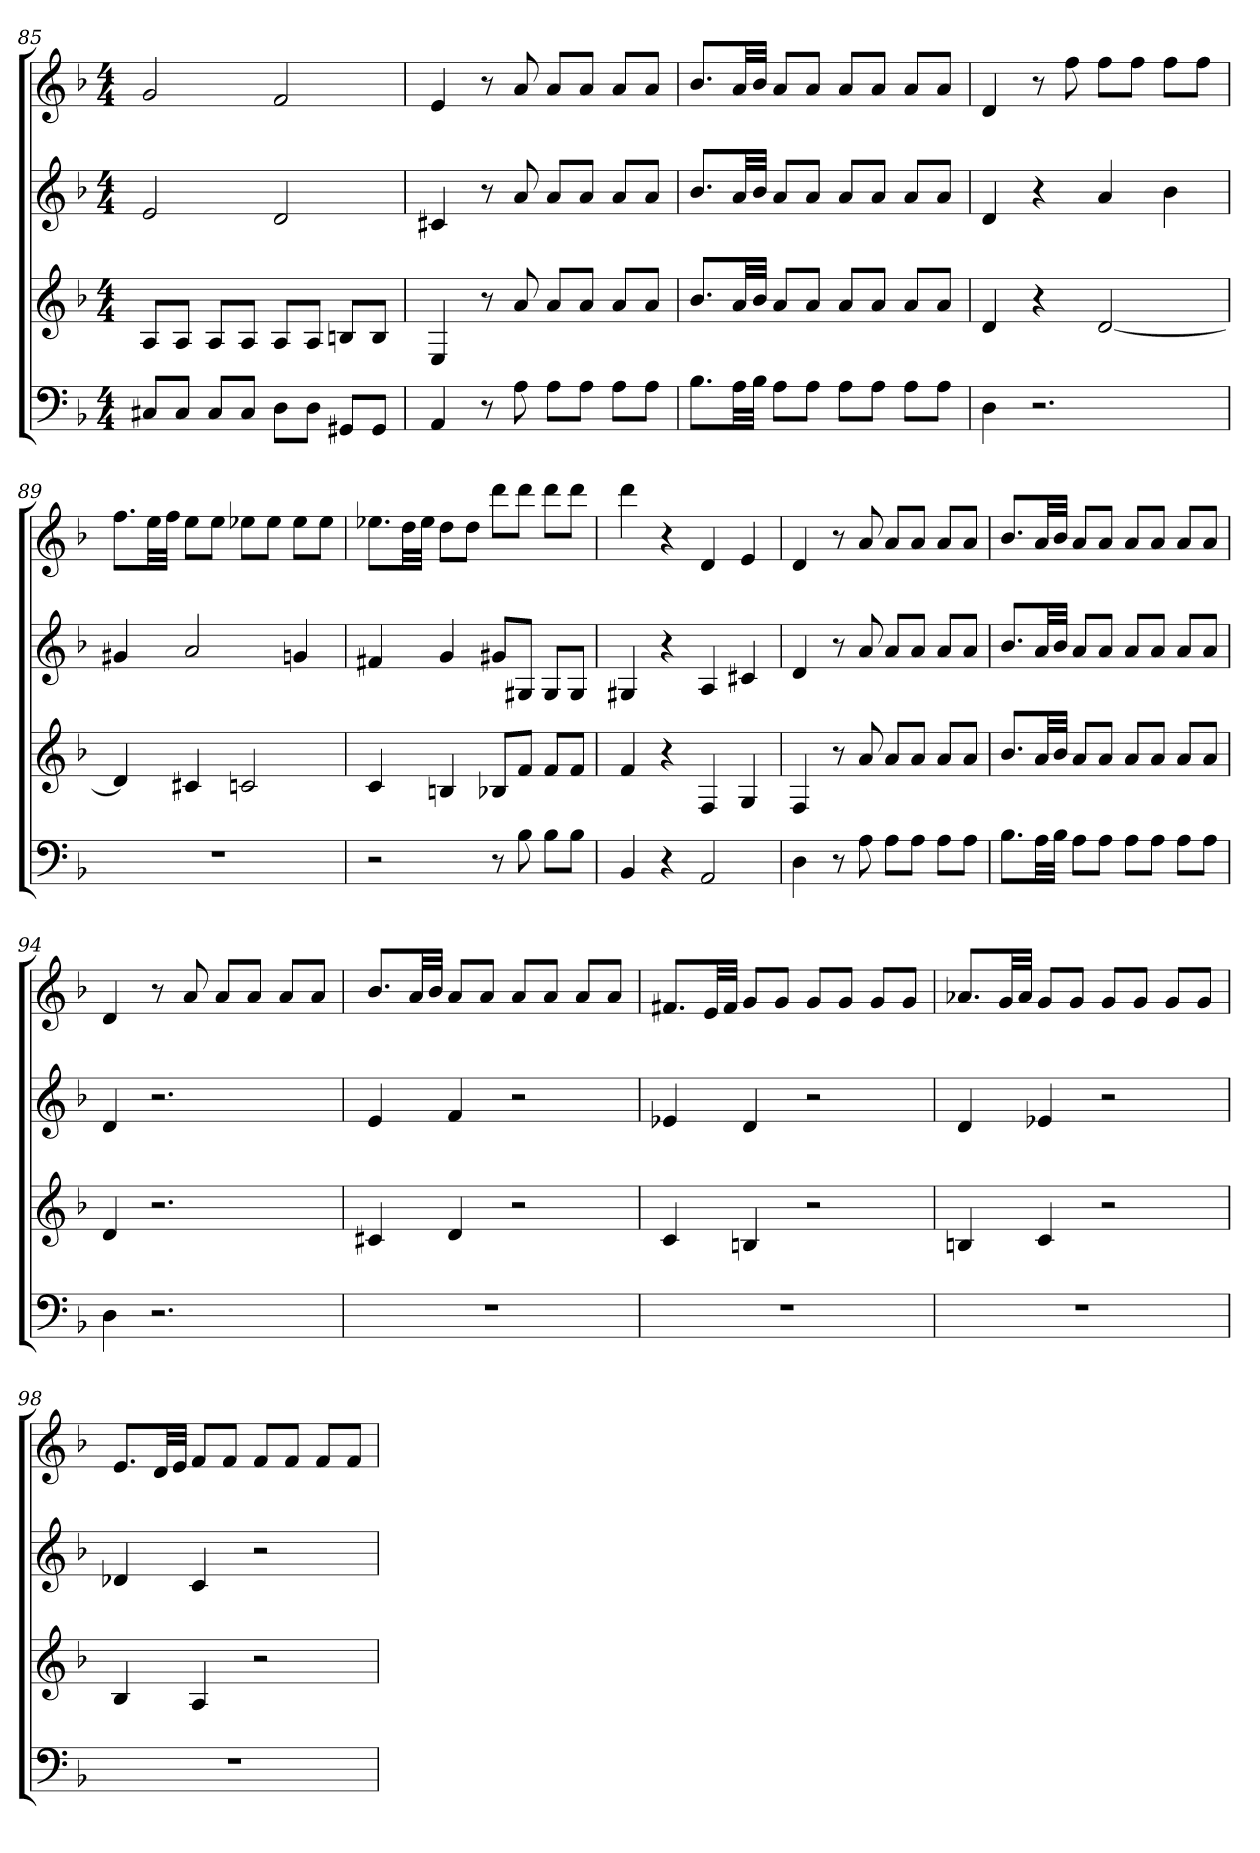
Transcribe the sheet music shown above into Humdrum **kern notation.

**kern	**kern	**kern	**kern
*part4	*part3	*part2	*part1
*staff4	*staff3	*staff2	*staff1
*k[b-]	*k[b-]	*k[b-]	*k[b-]
*d:	*d:	*d:	*d:
*M4/4	*M4/4	*M4/4	*M4/4
=85	=85	=85	=85
8C#XL	8AL	2e	2g
8C#J	8AJ	.	.
8C#L	8AL	.	.
8C#J	8AJ	.	.
8DL	8AL	2d	2f
8DJ	8AJ	.	.
8GG#XL	8BnL	.	.
8GG#J	8BJ	.	.
=86	=86	=86	=86
4AA	4E	4c#X	4e
8r	8r	8r	8r
8A	8a	8a	8a
8AL	8aL	8aL	8aL
8AJ	8aJ	8aJ	8aJ
8AL	8aL	8aL	8aL
8AJ	8aJ	8aJ	8aJ
=87	=87	=87	=87
8.B-L	8.b-L	8.b-L	8.b-L
32ALL	32aLL	32aLL	32aLL
32B-JJJ	32b-JJJ	32b-JJJ	32b-JJJ
8AL	8aL	8aL	8aL
8AJ	8aJ	8aJ	8aJ
8AL	8aL	8aL	8aL
8AJ	8aJ	8aJ	8aJ
8AL	8aL	8aL	8aL
8AJ	8aJ	8aJ	8aJ
=88	=88	=88	=88
4D	4d	4d	4d
2.r	4r	4r	8r
.	.	.	8ff
.	[2d	4a	8ffL
.	.	.	8ffJ
.	.	4b-	8ffL
.	.	.	8ffJ
=89	=89	=89	=89
1r	4d]	4g#X	8.ffL
.	.	.	32eeLL
.	.	.	32ffJJJ
.	4c#X	2a	8eeL
.	.	.	8eeJ
.	2cn	.	8ee-XL
.	.	.	8ee-J
.	.	4gn	8ee-L
.	.	.	8ee-J
=90	=90	=90	=90
2r	4c	4f#X	8.ee-XL
.	.	.	32ddLL
.	.	.	32ee-JJJ
.	4Bn	4g	8ddL
.	.	.	8ddJ
8r	8B-XL	8g#XL	8dddL
8B-	8fJ	8G#XJ	8dddJ
8B-L	8fL	8G#L	8dddL
8B-J	8fJ	8G#J	8dddJ
=91	=91	=91	=91
4BB-	4f	4G#X	4ddd
4r	4r	4r	4r
2AA	4F	4A	4d
.	4G	4c#X	4e
=92	=92	=92	=92
4D	4F	4d	4d
8r	8r	8r	8r
8A	8a	8a	8a
8AL	8aL	8aL	8aL
8AJ	8aJ	8aJ	8aJ
8AL	8aL	8aL	8aL
8AJ	8aJ	8aJ	8aJ
=93	=93	=93	=93
8.B-L	8.b-L	8.b-L	8.b-L
32ALL	32aLL	32aLL	32aLL
32B-JJJ	32b-JJJ	32b-JJJ	32b-JJJ
8AL	8aL	8aL	8aL
8AJ	8aJ	8aJ	8aJ
8AL	8aL	8aL	8aL
8AJ	8aJ	8aJ	8aJ
8AL	8aL	8aL	8aL
8AJ	8aJ	8aJ	8aJ
=94	=94	=94	=94
4D	4d	4d	4d
2.r	2.r	2.r	8r
.	.	.	8a
.	.	.	8aL
.	.	.	8aJ
.	.	.	8aL
.	.	.	8aJ
=95	=95	=95	=95
1r	4c#X	4e	8.b-L
.	.	.	32aLL
.	.	.	32b-JJJ
.	4d	4f	8aL
.	.	.	8aJ
.	2r	2r	8aL
.	.	.	8aJ
.	.	.	8aL
.	.	.	8aJ
=96	=96	=96	=96
1r	4c	4e-X	8.f#XL
.	.	.	32eLL
.	.	.	32f#JJJ
.	4Bn	4d	8gL
.	.	.	8gJ
.	2r	2r	8gL
.	.	.	8gJ
.	.	.	8gL
.	.	.	8gJ
=97	=97	=97	=97
1r	4Bn	4d	8.a-XL
.	.	.	32gLL
.	.	.	32a-JJJ
.	4c	4e-X	8gL
.	.	.	8gJ
.	2r	2r	8gL
.	.	.	8gJ
.	.	.	8gL
.	.	.	8gJ
=98	=98	=98	=98
1r	4B-	4d-X	8.eL
.	.	.	32dLL
.	.	.	32eJJJ
.	4A	4c	8fL
.	.	.	8fJ
.	2r	2r	8fL
.	.	.	8fJ
.	.	.	8fL
.	.	.	8fJ
=	=	=	=
*-	*-	*-	*-
